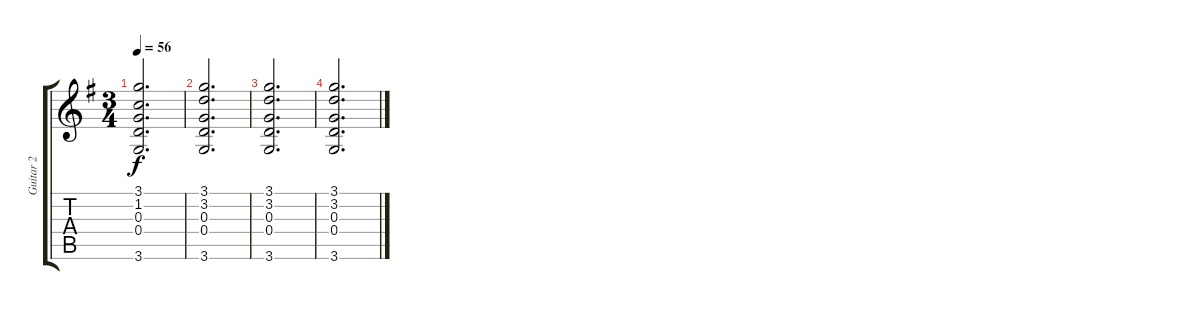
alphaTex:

\track ("Guitar 2" "Guitar 2") {instrument acousticguitarsteel}
\staff {score tabs}
\tuning (E4 B3 G3 D3 A2 E2) {hide}
\ts (3 4)
\tempo 56
\clef g2
\ks g
(3.1 1.2 0.3 0.4 3.6).2{d dy f} |
(3.1 3.2 0.3 0.4 3.6).2{d} |
(3.1 3.2 0.3 0.4 3.6).2{d} |
(3.1 3.2 0.3 0.4 3.6).2{d}
